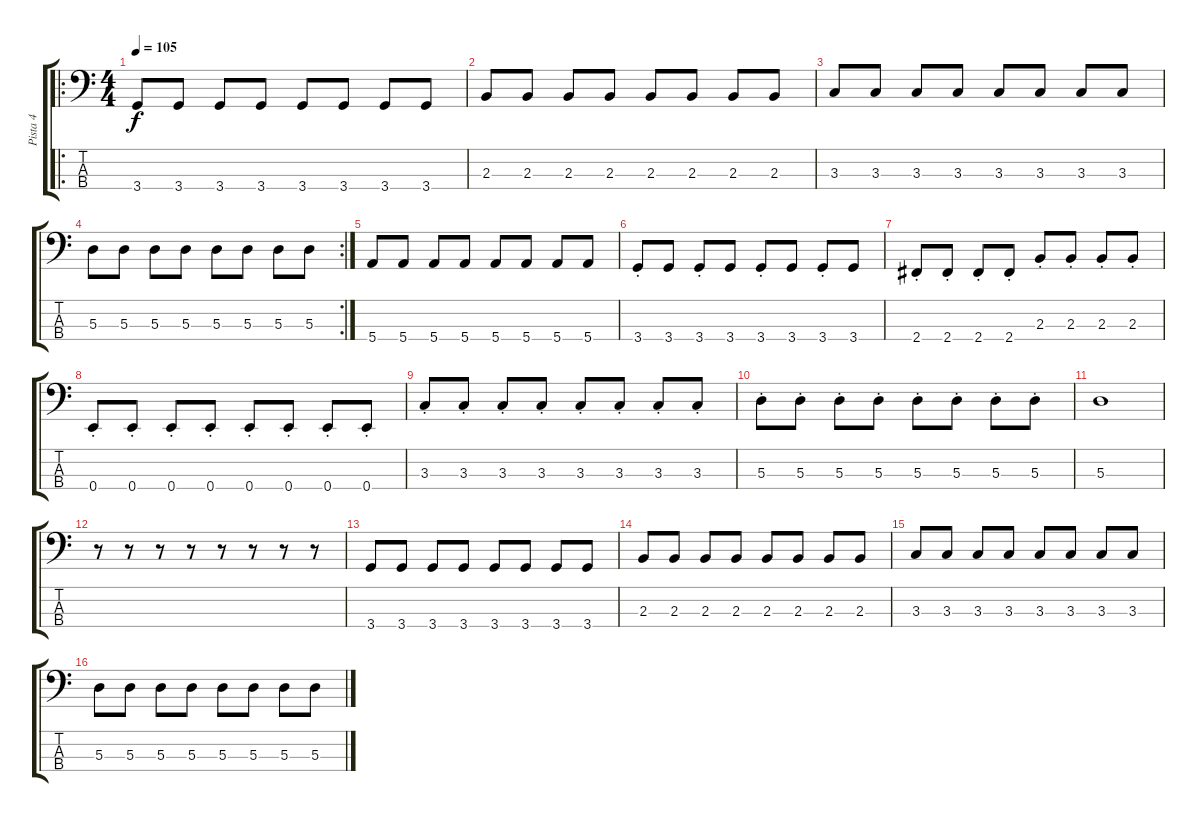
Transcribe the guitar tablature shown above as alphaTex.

\track ("Pista 4" "Pista 4") {instrument electricbasspick}
\staff {score tabs}
\tuning (G2 D2 A1 E1) {hide}
\ro
\ts (4 4)
\tempo 105
\clef f4
\ks c
3.4.8{dy f} 3.4.8 3.4.8 3.4.8 3.4.8 3.4.8 3.4.8 3.4.8 |
2.3.8 2.3.8 2.3.8 2.3.8 2.3.8 2.3.8 2.3.8 2.3.8 |
3.3.8 3.3.8 3.3.8 3.3.8 3.3.8 3.3.8 3.3.8 3.3.8 |
\rc 2
5.3.8 5.3.8 5.3.8 5.3.8 5.3.8 5.3.8 5.3.8 5.3.8 |
5.4.8 5.4.8 5.4.8 5.4.8 5.4.8 5.4.8 5.4.8 5.4.8 |
3.4{st}.8 3.4.8 3.4{st}.8 3.4.8 3.4{st}.8 3.4.8 3.4{st}.8 3.4.8 |
2.4{st}.8 2.4{st}.8 2.4{st}.8 2.4{st}.8 2.3{st}.8 2.3{st}.8 2.3{st}.8 2.3{st}.8 |
0.4{st}.8 0.4{st}.8 0.4{st}.8 0.4{st}.8 0.4{st}.8 0.4{st}.8 0.4{st}.8 0.4{st}.8 |
3.3{st}.8 3.3{st}.8 3.3{st}.8 3.3{st}.8 3.3{st}.8 3.3{st}.8 3.3{st}.8 3.3{st}.8 |
5.3{st}.8 5.3{st}.8 5.3{st}.8 5.3{st}.8 5.3{st}.8 5.3{st}.8 5.3{st}.8 5.3{st}.8 |
5.3.1 |
r.8 r.8 r.8 r.8 r.8 r.8 r.8 r.8 |
3.4.8 3.4.8 3.4.8 3.4.8 3.4.8 3.4.8 3.4.8 3.4.8 |
2.3.8 2.3.8 2.3.8 2.3.8 2.3.8 2.3.8 2.3.8 2.3.8 |
3.3.8 3.3.8 3.3.8 3.3.8 3.3.8 3.3.8 3.3.8 3.3.8 |
5.3.8 5.3.8 5.3.8 5.3.8 5.3.8 5.3.8 5.3.8 5.3.8
